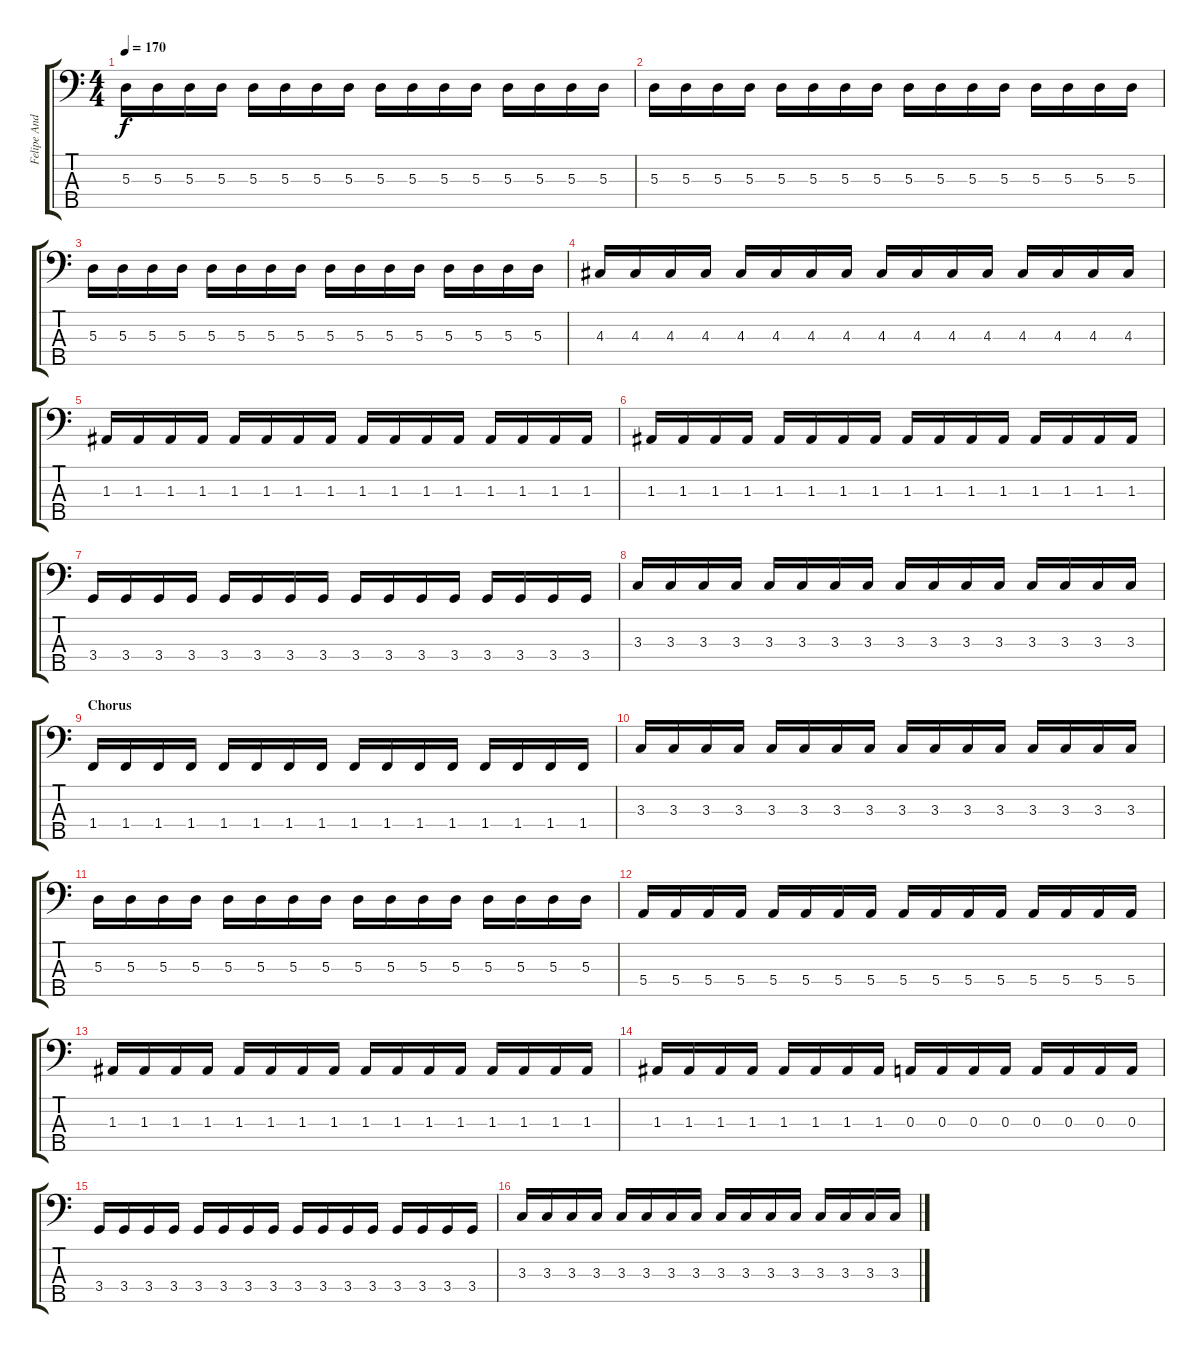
\track ("Felipe Andreoli" "Felipe And") {instrument electricbassfinger}
\staff {score tabs}
\tuning (G2 D2 A1 E1 B0) {hide}
\ts (4 4)
\tempo 170
\clef f4
\ks c
5.3.16{dy f} 5.3.16 5.3.16 5.3.16 5.3.16 5.3.16 5.3.16 5.3.16 5.3.16 5.3.16 5.3.16 5.3.16 5.3.16 5.3.16 5.3.16 5.3.16 |
5.3.16 5.3.16 5.3.16 5.3.16 5.3.16 5.3.16 5.3.16 5.3.16 5.3.16 5.3.16 5.3.16 5.3.16 5.3.16 5.3.16 5.3.16 5.3.16 |
5.3.16 5.3.16 5.3.16 5.3.16 5.3.16 5.3.16 5.3.16 5.3.16 5.3.16 5.3.16 5.3.16 5.3.16 5.3.16 5.3.16 5.3.16 5.3.16 |
4.3.16 4.3.16 4.3.16 4.3.16 4.3.16 4.3.16 4.3.16 4.3.16 4.3.16 4.3.16 4.3.16 4.3.16 4.3.16 4.3.16 4.3.16 4.3.16 |
1.3.16 1.3.16 1.3.16 1.3.16 1.3.16 1.3.16 1.3.16 1.3.16 1.3.16 1.3.16 1.3.16 1.3.16 1.3.16 1.3.16 1.3.16 1.3.16 |
1.3.16 1.3.16 1.3.16 1.3.16 1.3.16 1.3.16 1.3.16 1.3.16 1.3.16 1.3.16 1.3.16 1.3.16 1.3.16 1.3.16 1.3.16 1.3.16 |
3.4.16 3.4.16 3.4.16 3.4.16 3.4.16 3.4.16 3.4.16 3.4.16 3.4.16 3.4.16 3.4.16 3.4.16 3.4.16 3.4.16 3.4.16 3.4.16 |
3.3.16 3.3.16 3.3.16 3.3.16 3.3.16 3.3.16 3.3.16 3.3.16 3.3.16 3.3.16 3.3.16 3.3.16 3.3.16 3.3.16 3.3.16 3.3.16 |
\section ("" "Chorus")
1.4.16 1.4.16 1.4.16 1.4.16 1.4.16 1.4.16 1.4.16 1.4.16 1.4.16 1.4.16 1.4.16 1.4.16 1.4.16 1.4.16 1.4.16 1.4.16 |
3.3.16 3.3.16 3.3.16 3.3.16 3.3.16 3.3.16 3.3.16 3.3.16 3.3.16 3.3.16 3.3.16 3.3.16 3.3.16 3.3.16 3.3.16 3.3.16 |
5.3.16 5.3.16 5.3.16 5.3.16 5.3.16 5.3.16 5.3.16 5.3.16 5.3.16 5.3.16 5.3.16 5.3.16 5.3.16 5.3.16 5.3.16 5.3.16 |
5.4.16 5.4.16 5.4.16 5.4.16 5.4.16 5.4.16 5.4.16 5.4.16 5.4.16 5.4.16 5.4.16 5.4.16 5.4.16 5.4.16 5.4.16 5.4.16 |
1.3.16 1.3.16 1.3.16 1.3.16 1.3.16 1.3.16 1.3.16 1.3.16 1.3.16 1.3.16 1.3.16 1.3.16 1.3.16 1.3.16 1.3.16 1.3.16 |
1.3.16 1.3.16 1.3.16 1.3.16 1.3.16 1.3.16 1.3.16 1.3.16 0.3.16 0.3.16 0.3.16 0.3.16 0.3.16 0.3.16 0.3.16 0.3.16 |
3.4.16 3.4.16 3.4.16 3.4.16 3.4.16 3.4.16 3.4.16 3.4.16 3.4.16 3.4.16 3.4.16 3.4.16 3.4.16 3.4.16 3.4.16 3.4.16 |
3.3.16 3.3.16 3.3.16 3.3.16 3.3.16 3.3.16 3.3.16 3.3.16 3.3.16 3.3.16 3.3.16 3.3.16 3.3.16 3.3.16 3.3.16 3.3.16
